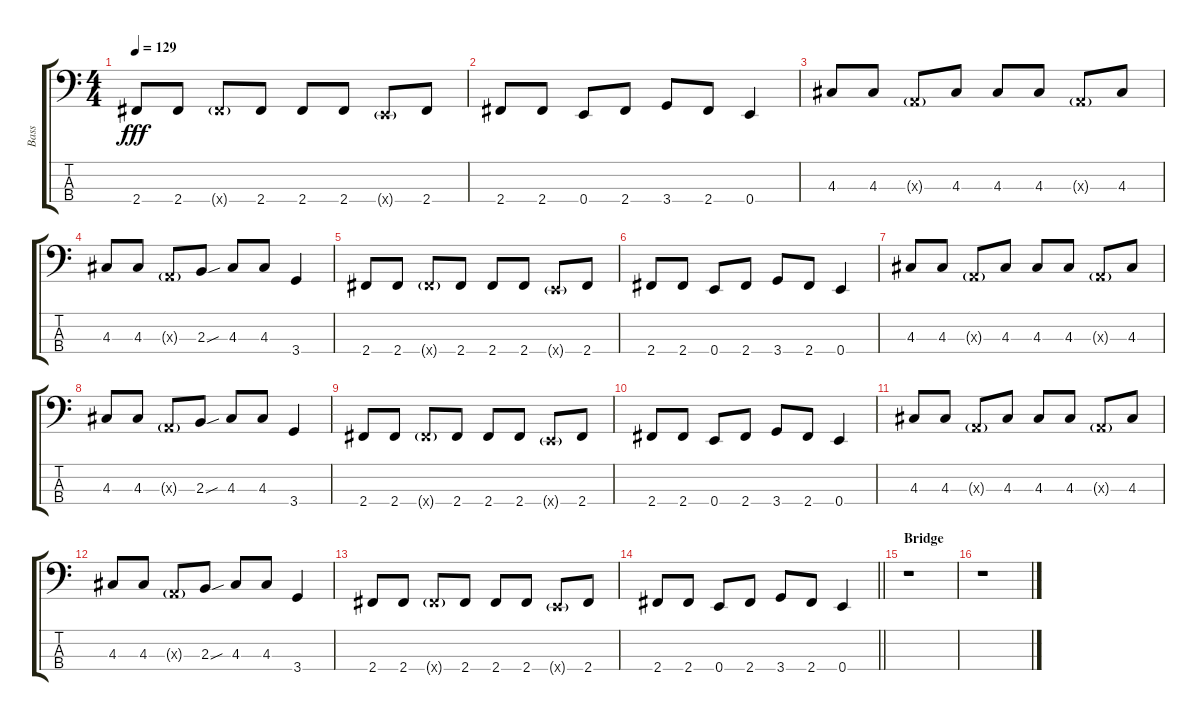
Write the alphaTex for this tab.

\track ("Bass" "Bass") {instrument electricbassfinger}
\staff {score tabs}
\tuning (G2 D2 A1 E1) {hide}
\ts (4 4)
\tempo 129
\clef f4
\ks c
2.4.8{dy fff} 2.4.8 2.4{g x}.8 2.4.8 2.4.8 2.4.8 0.4{g x}.8 2.4.8 |
2.4.8 2.4.8 0.4.8 2.4.8 3.4.8 2.4.8 0.4.4 |
4.3.8 4.3.8 0.3{g x}.8 4.3.8 4.3.8 4.3.8 0.3{g x}.8 4.3.8 |
4.3.8 4.3.8 0.3{g x}.8 2.3{sou}.8 4.3.8 4.3.8 3.4.4 |
2.4.8 2.4.8 2.4{g x}.8 2.4.8 2.4.8 2.4.8 0.4{g x}.8 2.4.8 |
2.4.8 2.4.8 0.4.8 2.4.8 3.4.8 2.4.8 0.4.4 |
4.3.8 4.3.8 0.3{g x}.8 4.3.8 4.3.8 4.3.8 0.3{g x}.8 4.3.8 |
4.3.8 4.3.8 0.3{g x}.8 2.3{sou}.8 4.3.8 4.3.8 3.4.4 |
2.4.8 2.4.8 2.4{g x}.8 2.4.8 2.4.8 2.4.8 0.4{g x}.8 2.4.8 |
2.4.8 2.4.8 0.4.8 2.4.8 3.4.8 2.4.8 0.4.4 |
4.3.8 4.3.8 0.3{g x}.8 4.3.8 4.3.8 4.3.8 0.3{g x}.8 4.3.8 |
4.3.8 4.3.8 0.3{g x}.8 2.3{sou}.8 4.3.8 4.3.8 3.4.4 |
2.4.8 2.4.8 2.4{g x}.8 2.4.8 2.4.8 2.4.8 0.4{g x}.8 2.4.8 |
\barLineRight lightlight
2.4.8 2.4.8 0.4.8 2.4.8 3.4.8 2.4.8 0.4.4 |
\section ("" "Bridge")
r.1 |
r.1
